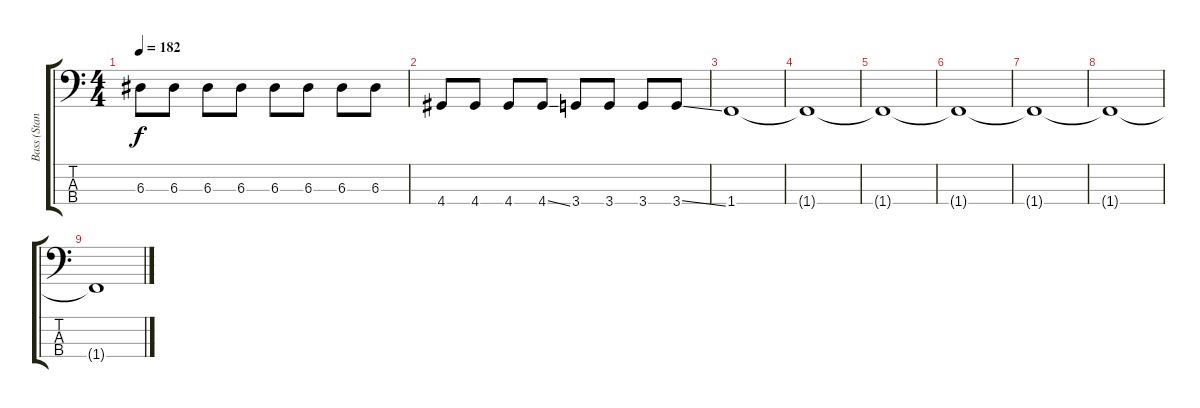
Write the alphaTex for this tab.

\track ("Bass (Standard Tuning)" "Bass (Stan") {instrument electricbasspick}
\staff {score tabs}
\tuning (G2 D2 A1 E1) {hide}
\ts (4 4)
\tempo 182
\clef f4
\ks c
6.3.8{dy f} 6.3.8 6.3.8 6.3.8 6.3.8 6.3.8 6.3.8 6.3.8 |
4.4.8 4.4.8 4.4.8 4.4{ss}.8 3.4.8 3.4.8 3.4.8 3.4{ss}.8 |
1.4.1 |
1.4{t}.1 |
1.4{t}.1 |
1.4{t}.1 |
1.4{t}.1 |
1.4{t}.1 |
1.4{t}.1
